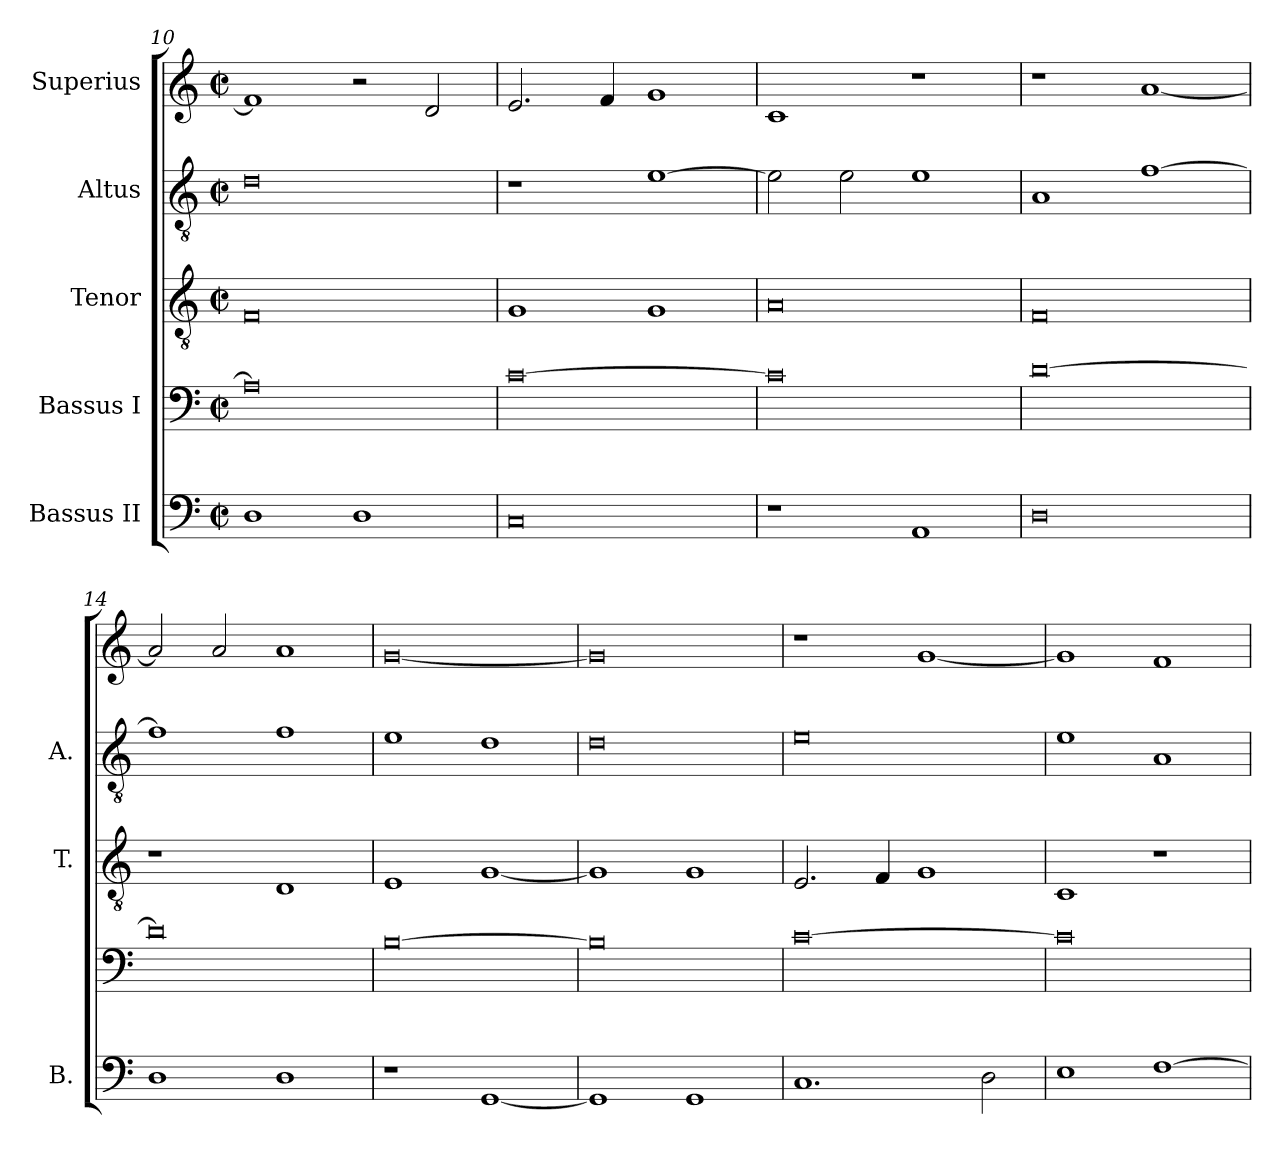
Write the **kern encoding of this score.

**kern	**kern	**kern	**kern	**kern
*part5	*part4	*part3	*part2	*part1
*staff5	*staff4	*staff3	*staff2	*staff1
*I"Bassus II	*I"Bassus I	*I"Tenor	*I"Altus	*I"Superius
*I'B.	*	*I'T.	*I'A.	*
*clefF4	*clefF4	*clefGv2	*clefGv2	*clefG2
*	*	*ITrd7c12	*ITrd7c12	*
*k[]	*k[]	*k[]	*k[]	*k[]
*C:	*C:	*C:	*C:	*C:
*M2/2	*M2/2	*M2/2	*M2/2	*M2/2
*met(c|)	*met(c|)	*met(c|)	*met(c|)	*met(c|)
=10	=10	=10	=10	=10
1Di	0Ai]	0FFi	0Di	1fi]
1Di	.	.	.	2r
.	.	.	.	2di/
=11	=11	=11	=11	=11
0Ci	[>0ci	1GGi	1r	2.ei/
.	.	.	.	4fi/
.	.	1GGi	[>1Ei	1gi
=12	=12	=12	=12	=12
1r	0ci]	0AAi	2Ei\]	1ci
.	.	.	2Ei\	.
1AAi	.	.	1Ei	1r
!!LO:PB:g=z
=13	=13	=13	=13	=13
0Di	[>0di	0FFi	1AAi	1r
.	.	.	[>1Fi	[<1ai
=14	=14	=14	=14	=14
1Di	0di]	1r	1Fi]	2ai/]
.	.	.	.	2ai/
1Di	.	1DDi	1Fi	1ai
=15	=15	=15	=15	=15
1r	[>0Bi	1EEi	1Ei	[<0gi
[<1GGi	.	[<1GGi	1Di	.
=16	=16	=16	=16	=16
1GGi]	0Bi]	1GGi]	0Di	0gi]
1GGi	.	1GGi	.	.
=17	=17	=17	=17	=17
1.Ci	[>0ci	2.EEi/	0Ei	1r
.	.	4FFi/	.	.
.	.	1GGi	.	[<1gi
2Di\	.	.	.	.
=18	=18	=18	=18	=18
1Ei	0ci]	1CCi	1Ei	1gi]
[>1Fi	.	1r	1AAi	1fi
=	=	=	=	=
*-	*-	*-	*-	*-
